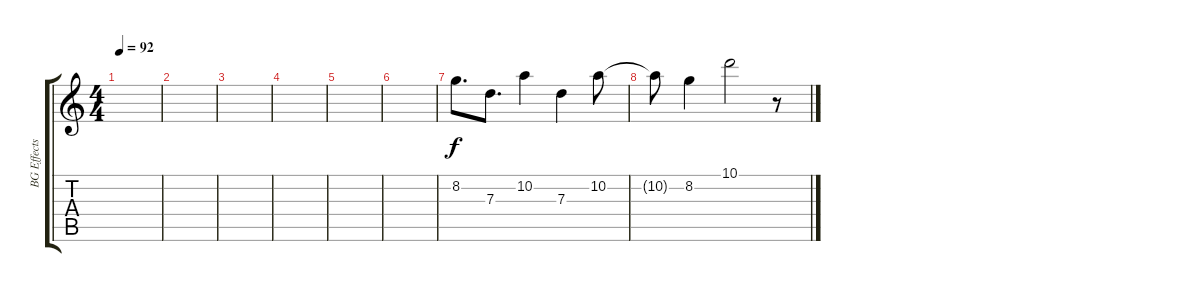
\track ("BG Effects" "BG Effects") {instrument acousticguitarsteel}
\staff {score tabs}
\tuning (E4 B3 G3 D3 A2 E2) {hide}
\ts (4 4)
\tempo 92
\clef g2
\ks c
|
|
|
|
|
|
8.2.8{d instrument overdrivenguitar} 7.3.8{d} 10.2.4 7.3.4 10.2.8 |
10.2{t}.8 8.2.4 10.1.2 r.8
